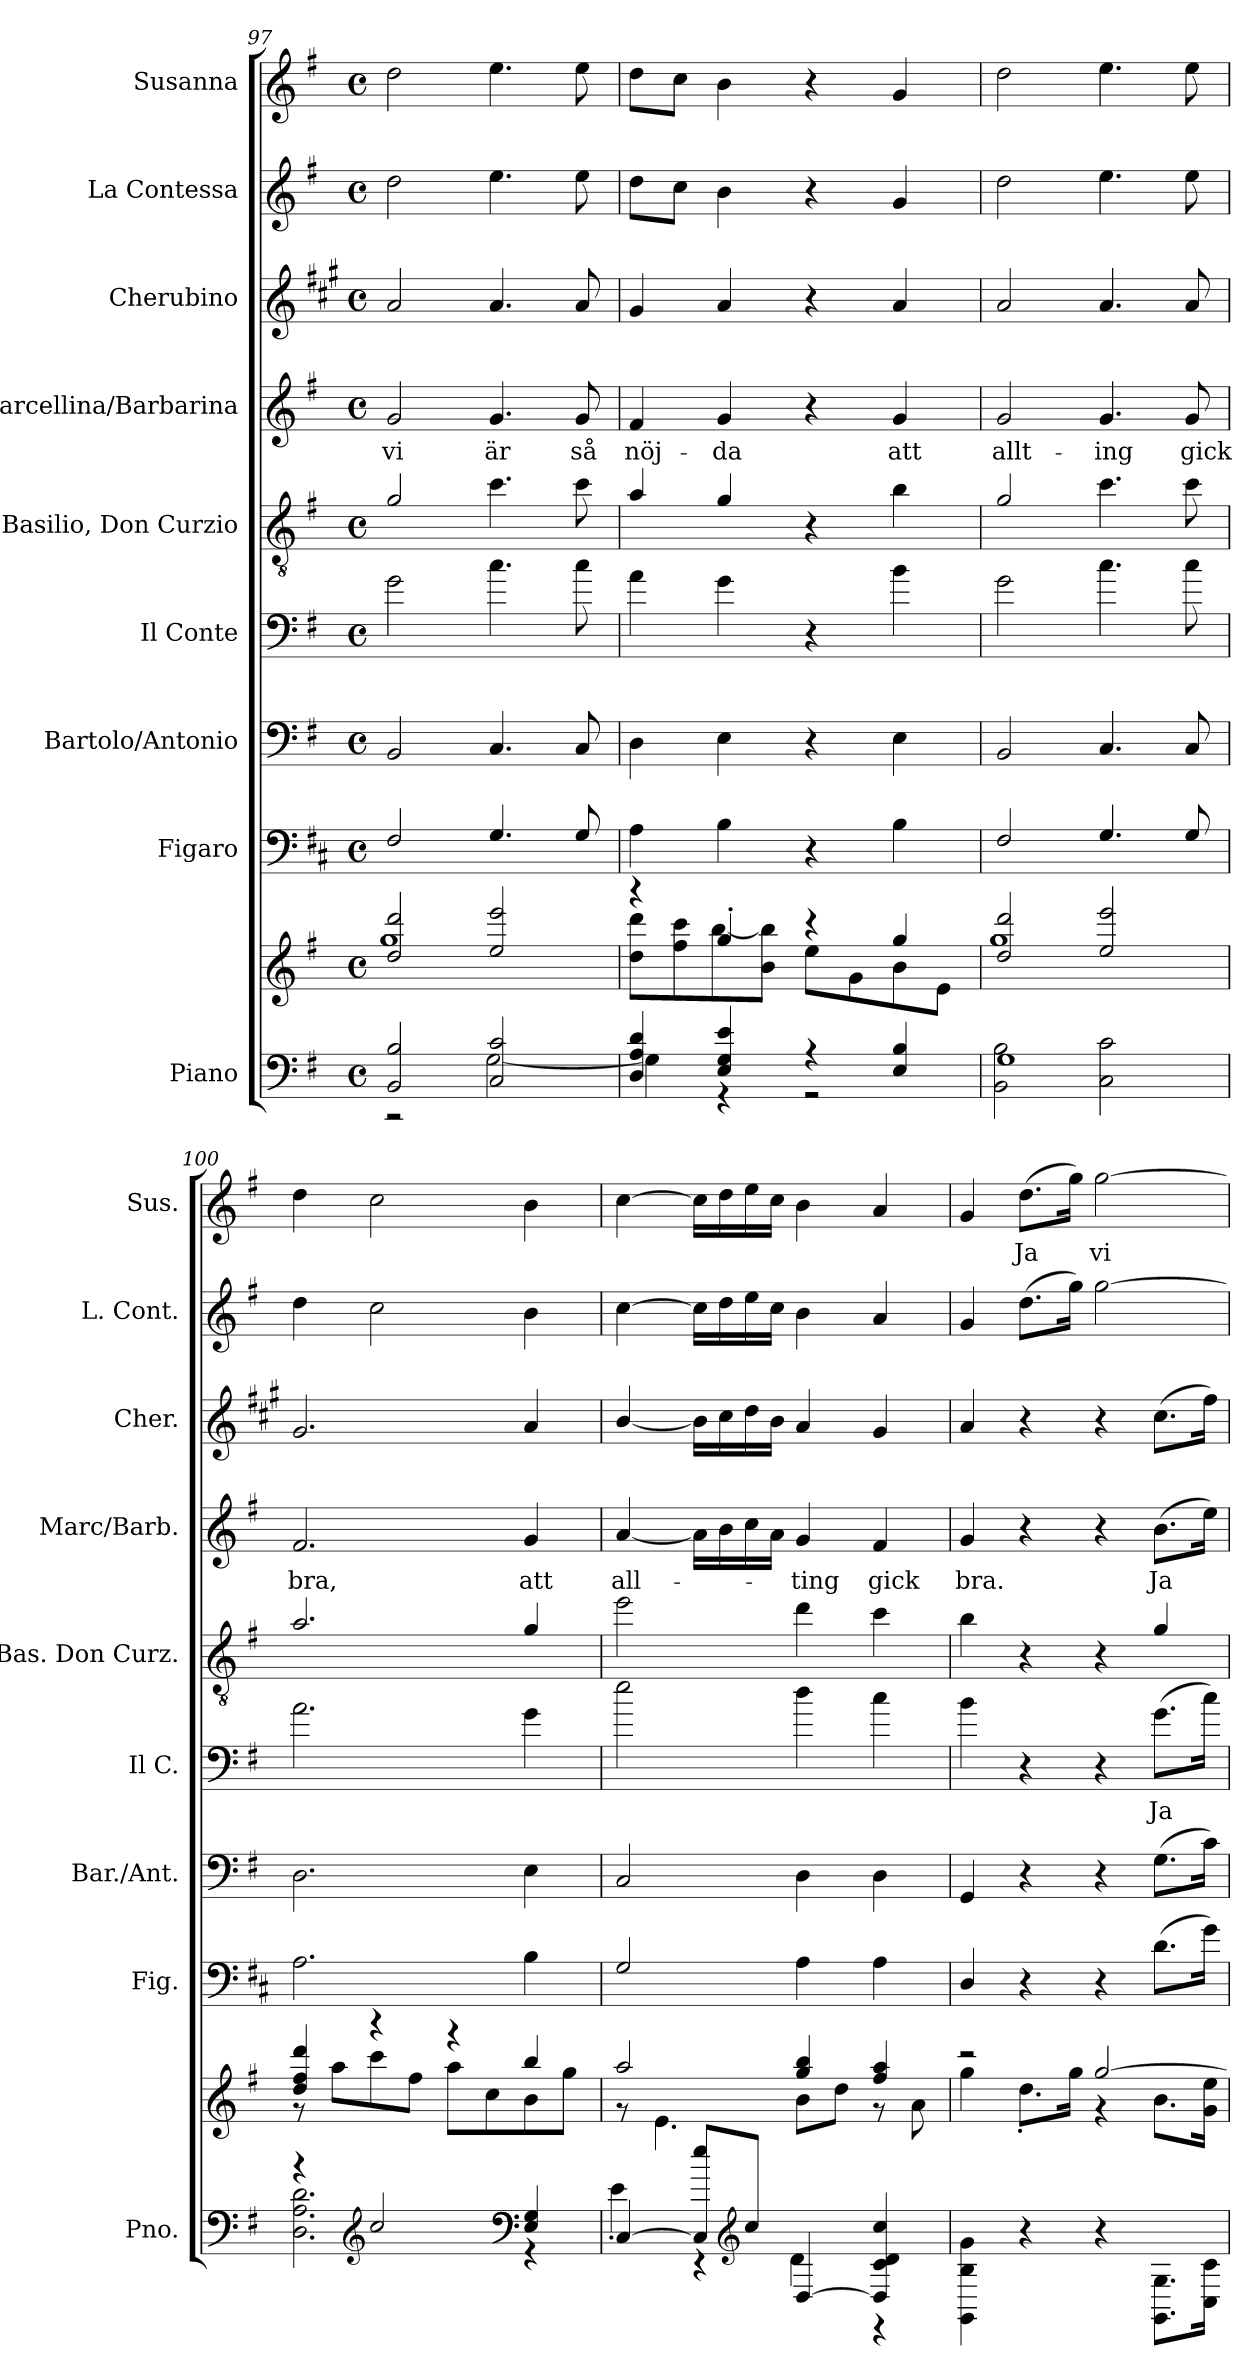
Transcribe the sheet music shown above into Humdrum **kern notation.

**kern	**kern	**kern	**kern	**kern	**text	**kern	**kern	**text	**kern	**kern	**kern	**text
*part9	*part9	*part8	*part7	*part6	*part6	*part5	*part4	*part4	*part3	*part2	*part1	*part1
*staff10	*staff9	*staff8	*staff7	*staff6	*staff6	*staff5	*staff4	*staff4	*staff3	*staff2	*staff1	*staff1
*I"Piano	*	*I"Figaro	*I"Bartolo/Antonio	*I"Il Conte	*	*I"Basilio, Don Curzio	*I"Marcellina/Barbarina	*	*I"Cherubino	*I"La Contessa	*I"Susanna	*
*I'Pno.	*	*I'Fig.	*I'Bar./Ant.	*I'Il C.	*	*I'Bas. Don Curz.	*I'Marc/Barb.	*	*I'Cher.	*I'L. Cont.	*I'Sus.	*
*clefF4	*clefG2	*clefF4	*clefF4	*clefF4	*	*clefGv2	*clefG2	*	*clefG2	*clefG2	*clefG2	*
*	*	*ITrd4c7	*	*ITrd8c14	*	*ITrd8c14	*	*	*ITrd1c2	*	*	*
*k[f#]	*k[f#]	*k[f#]	*k[f#]	*k[f#]	*	*k[f#]	*k[f#]	*	*k[f#]	*k[f#]	*k[f#]	*
*M4/4	*M4/4	*M4/4	*M4/4	*M4/4	*	*M4/4	*M4/4	*	*M4/4	*M4/4	*M4/4	*
*met(c)	*met(c)	*met(c)	*met(c)	*met(c)	*	*met(c)	*met(c)	*	*met(c)	*met(c)	*met(c)	*
=97	=97	=97	=97	=97	=97	=97	=97	=97	=97	=97	=97	=97
*^	*^	*	*	*	*	*	*	*	*	*	*	*
!	!	!	!	!	!	!	!	!	!	!LO:LY:b	!	!	!	!
2BB/ 2B/	2r	2dd/ 2ddd/	1gg	2BB/	2BB/	2G\	.	2G/	2g/	vi	2g/	2dd\	2dd\	.
!	!	!	!	!	!	!	!	!	!	!LO:LY:b	!	!	!	!
2C/ 2c/	[2G\	2ee/ 2eee/	.	4.C/	4.C/	4.c\	.	4.c\	4.g/	är	4.g/	4.ee\	4.ee\	.
!	!	!	!	!	!	!	!	!	!	!LO:LY:b	!	!	!	!
.	.	.	.	8C/	8C/	8c\	.	8c\	8g/	så	8g/	8ee\	8ee\	.
=98	=98	=98	=98	=98	=98	=98	=98	=98	=98	=98	=98	=98	=98	=98
!	!	!	!	!	!	!	!	!	!	!LO:LY:b	!	!	!	!
4D/ 4A/ 4d/	4G\]	4r	8dd\ 8ddd\L	4D\	4D\	4A\	.	4A/	4f#/	nöj-	4f#/	8dd\L	8dd\L	.
.	.	.	8ff#\ 8ccc\	.	.	.	.	.	.	.	.	8cc\J	8cc\J	.
!	!	!	!	!	!	!	!	!	!	!LO:LY:b	!	!	!	!
4E/ 4G/ 4e/	4r	4gg'/	[8bb\	4E\	4E\	4G\	.	4G/	4g/	-da	4g/	4b\	4b\	.
.	.	.	8b\ 8bb\]J	.	.	.	.	.	.	.	.	.	.	.
4r	2r	4r	8ee\L	4r	4r	4r	.	4r	4r	.	4r	4r	4r	.
.	.	.	8g\	.	.	.	.	.	.	.	.	.	.	.
!	!	!	!	!	!	!	!	!	!	!LO:LY:b	!	!	!	!
4E/ 4B/	.	4gg/	8b\	4E\	4E\	4B\	.	4B\	4g/	att	4g/	4g/	4g/	.
.	.	.	8e\J	.	.	.	.	.	.	.	.	.	.	.
!!LO:PB:g=z
=99	=99	=99	=99	=99	=99	=99	=99	=99	=99	=99	=99	=99	=99	=99
!	!	!	!	!	!	!	!	!	!	!LO:LY:b	!	!	!	!
1G	2BB\ 2B\	2dd/ 2ddd/	1gg	2BB/	2BB/	2G\	.	2G/	2g/	allt-	2g/	2dd\	2dd\	.
!	!	!	!	!	!	!	!	!	!	!LO:LY:b	!	!	!	!
.	2C\ 2c\	2ee/ 2eee/	.	4.C/	4.C/	4.c\	.	4.c\	4.g/	-ing	4.g/	4.ee\	4.ee\	.
!	!	!	!	!	!	!	!	!	!	!LO:LY:b	!	!	!	!
.	.	.	.	8C/	8C/	8c\	.	8c\	8g/	gick	8g/	8ee\	8ee\	.
=100	=100	=100	=100	=100	=100	=100	=100	=100	=100	=100	=100	=100	=100	=100
!	!	!	!	!	!	!	!	!	!	!LO:LY:b	!	!	!	!
4r	2.D\ 2.A\ 2.d\	4dd/ 4ff#/ 4ddd/	8r	2.D\	2.D\	2.A\	.	2.A/	2.f#/	bra,	2.f#/	4dd\	4dd\	.
.	.	.	8aa\L	.	.	.	.	.	.	.	.	.	.	.
*clefG2	*	*	*	*	*	*	*	*	*	*	*	*	*	*
2cc/	.	4r	8ccc\	.	.	.	.	.	.	.	.	2cc\	2cc\	.
.	.	.	8ff#\J	.	.	.	.	.	.	.	.	.	.	.
.	.	4r	8aa\L	.	.	.	.	.	.	.	.	.	.	.
.	.	.	8cc\	.	.	.	.	.	.	.	.	.	.	.
*clefF4	*	*	*	*	*	*	*	*	*	*	*	*	*	*
!	!	!	!	!	!	!	!	!	!	!LO:LY:b	!	!	!	!
4E/ 4G/	4r	4bb/	8b\	4E\	4E\	4G\	.	4G/	4g/	att	4g/	4b\	4b\	.
.	.	.	8gg\J	.	.	.	.	.	.	.	.	.	.	.
=101	=101	=101	=101	=101	=101	=101	=101	=101	=101	=101	=101	=101	=101	=101
!	!	!	!	!	!	!	!	!	!	!LO:LY:b	!	!	!	!
[4C/	4e'\	2aa/	8r	2C/	2C/	2e\	.	2e\	[4a/	all-	[4a/	[4cc\	[4cc\	.
.	.	.	4.e\	.	.	.	.	.	.	.	.	.	.	.
8C/] 8ee/L	4r	.	.	.	.	.	.	.	16a\LL]	.	16a\LL]	16cc\LL]	16cc\LL]	.
.	.	.	.	.	.	.	.	.	16b\	.	16b\	16dd\	16dd\	.
*clefG2	*	*	*	*	*	*	*	*	*	*	*	*	*	*
8cc/J	.	.	.	.	.	.	.	.	16cc\	.	16cc\	16ee\	16ee\	.
.	.	.	.	.	.	.	.	.	16a\JJ	.	16a\JJ	16cc\JJ	16cc\JJ	.
!	!	!	!	!	!	!	!	!	!	!LO:LY:b	!	!	!	!
[4D/	4d\	4gg/ 4bb/	8b\L	4D\	4D\	4d\	.	4d\	4g/	-ting	4g/	4b\	4b\	.
.	.	.	8dd\J	.	.	.	.	.	.	.	.	.	.	.
!	!	!	!	!	!	!	!	!	!	!LO:LY:b	!	!	!	!
4D/] 4c/ 4d/ 4cc/	4r	4ff#/ 4aa/	8r	4D\	4D\	4c\	.	4c\	4f#/	gick	4f#/	4a/	4a/	.
.	.	.	8a\	.	.	.	.	.	.	.	.	.	.	.
*v	*v	*	*	*	*	*	*	*	*	*	*	*	*	*
=102	=102	=102	=102	=102	=102	=102	=102	=102	=102	=102	=102	=102	=102
!	!	!	!	!	!	!	!	!	!LO:LY:b	!	!	!	!
4GG\ 4B\ 4g\	2r	4gg\	4GG/	4GG/	4B\	.	4B\	4g/	bra.	4g/	4g/	4g/	.
!	!	!	!	!	!	!	!	!	!	!	!	!	!LO:LY:b
4r	.	8.dd'\L	4r	4r	4r	.	4r	4r	.	4r	(>8.dd\L	(>8.dd\L	Ja
.	.	16gg\Jk	.	.	.	.	.	.	.	.	16gg\Jk)	16gg\Jk)	.
!	!	!	!	!	!	!	!	!	!	!	!	!	!LO:LY:b
4r	[2gg/	4r	4r	4r	4r	.	4r	4r	.	4r	[2gg\	[2gg\	vi
!	!	!	!	!	!	!LO:LY:b	!	!	!LO:LY:b	!	!	!	!
8.GG\ 8.G\L	.	8.b\L	(>8.G\L	(>8.G\L	(>8.G\L	Ja	4G/	(>8.b\L	Ja	(>8.b\L	.	.	.
16C\ 16c\Jk	.	16g\ 16ee\Jk	16c\Jk)	16c\Jk)	16c\Jk)	.	.	16ee\Jk)	.	16ee\Jk)	.	.	.
*	*v	*v	*	*	*	*	*	*	*	*	*	*	*
=	=	=	=	=	=	=	=	=	=	=	=	=
*-	*-	*-	*-	*-	*-	*-	*-	*-	*-	*-	*-	*-
